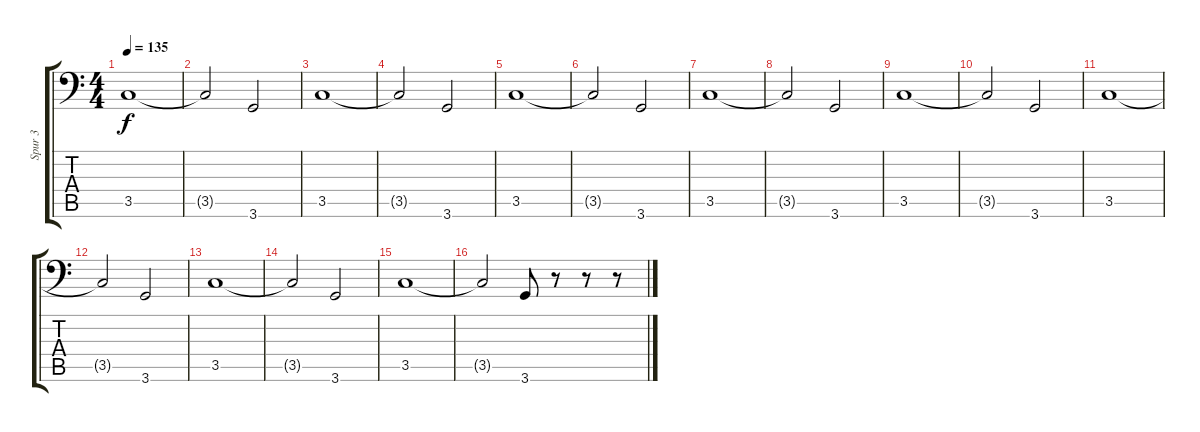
\track ("Spur 3" "Spur 3") {instrument acousticbass}
\staff {score tabs}
\tuning (E3 B2 G2 D2 A1 E1) {hide}
\ts (4 4)
\section ("" "")
\tempo 135
\clef f4
\ks c
3.5.1{dy f} |
3.5{t}.2 3.6.2 |
3.5.1 |
3.5{t}.2 3.6.2 |
3.5.1 |
3.5{t}.2 3.6.2 |
3.5.1 |
3.5{t}.2 3.6.2 |
\section ("" "")
3.5.1 |
3.5{t}.2 3.6.2 |
3.5.1 |
3.5{t}.2 3.6.2 |
3.5.1 |
3.5{t}.2 3.6.2 |
3.5.1 |
3.5{t}.2 3.6.8 r.8 r.8 r.8
